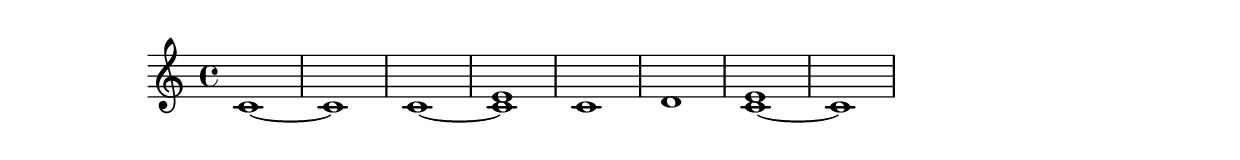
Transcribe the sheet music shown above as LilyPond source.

\version "2.13.41"
#(ly:set-option 'warning-as-error #f)

\header {
  texidoc = "When a tie is followed only by unmatching notes and the tie cannot
  be created, lilypond prints out a warning unless @code{tieWaitForNote} is set."
}

\relative c' {
  c1~ c |
  c1~ <e c> |
  c1~ d |
  <c e>1~ c |
}
